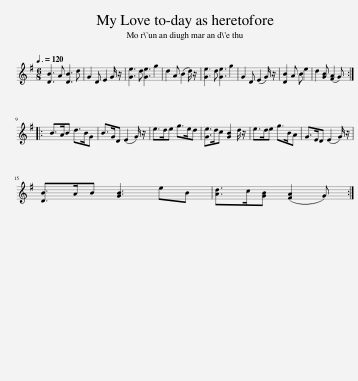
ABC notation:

X:1
L:1/8
Q:3/8=120
M:6/8
I:linebreak $
K:G
V:1 treble
V:1
 [DB]3 A [DB]3 d | G2 D E2 G/ z/ | [Ge]3 d [Ge]3 g2 | d2 A (B2 d/) z/ | [Ge]3 d [Ge]3 g2 | %5
 G2 D (E2 G/) z/ | [DB]2 A B e2 | d2 [GB] ([FA]2 G) ::$ B>AB d>BG | B>GD (E2 G/) z/ | %10
 e>de g>ed | [Ge]>dc [GB]2 d/ z/ | e>de g>BA | G>ED (E2 G/) z/ |$ [DB]>AB [GB]3 eB | %15
 [Ad]>c[GB] ([FA]2 G) :| %16
